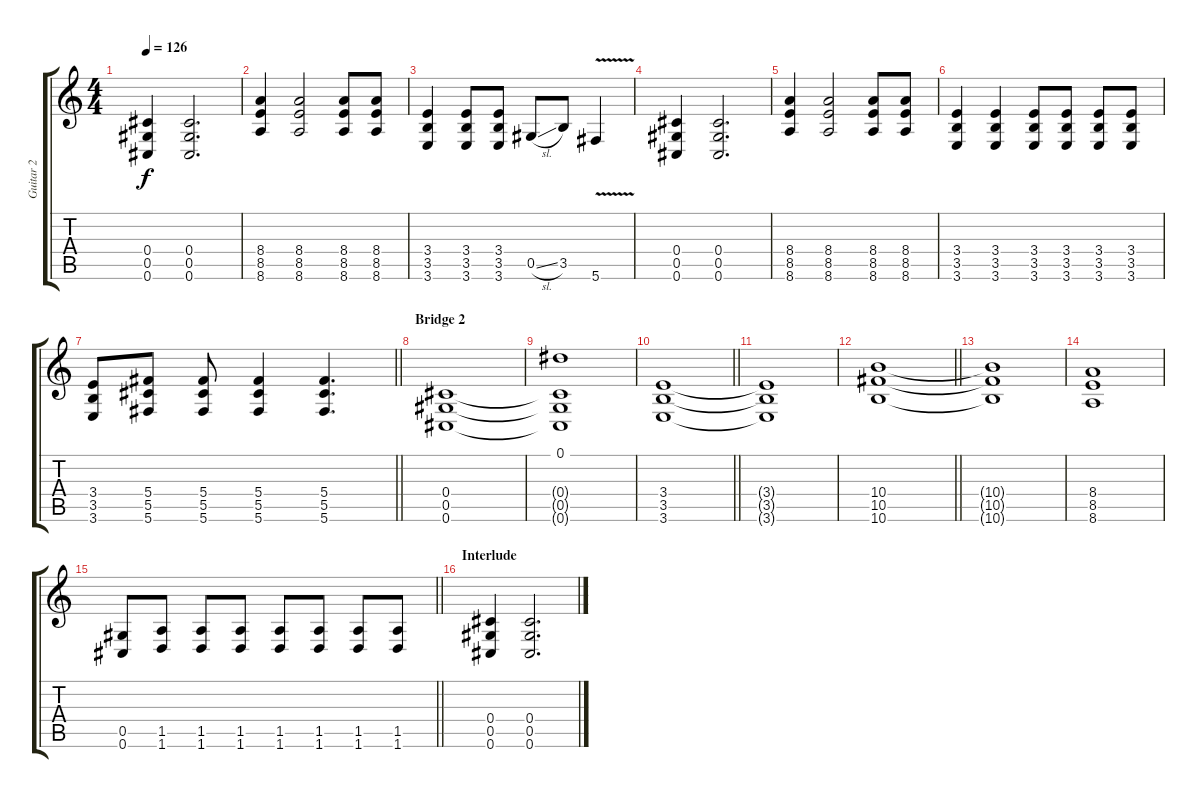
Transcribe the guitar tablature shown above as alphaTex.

\track ("Guitar 2" "Guitar 2") {instrument distortionguitar}
\staff {score tabs}
\tuning (Eb4 Bb3 Gb3 Db3 Ab2 Db2) {hide}
\ts (4 4)
\tempo 126
\clef g2
\ks c
(0.4 0.5 0.6).4{dy f} (0.4 0.5 0.6).2{d} |
(8.4 8.5 8.6).4 (8.4 8.5 8.6).2 (8.4 8.5 8.6).8 (8.4 8.5 8.6).8 |
(3.4 3.5 3.6).4 (3.4 3.5 3.6).8 (3.4 3.5 3.6).8 0.5{sl}.8 3.5.8 5.6{v}.4 |
(0.4 0.5 0.6).4 (0.4 0.5 0.6).2{d} |
(8.4 8.5 8.6).4 (8.4 8.5 8.6).2 (8.4 8.5 8.6).8 (8.4 8.5 8.6).8 |
(3.4 3.5 3.6).4 (3.4 3.5 3.6).4 (3.4 3.5 3.6).8 (3.4 3.5 3.6).8 (3.4 3.5 3.6).8 (3.4 3.5 3.6).8 |
\barLineRight lightlight
(3.4 3.5 3.6).8 (5.4 5.5 5.6).8 (5.4 5.5 5.6).8 (5.4 5.5 5.6).4 (5.4 5.5 5.6).4{d} |
\section ("" "Bridge 2")
(0.4 0.5 0.6).1 |
(0.1 0.4{t} 0.5{t} 0.6{t}).1 |
\barLineRight lightlight
(3.4 3.5 3.6).1 |
(3.4{t} 3.5{t} 3.6{t}).1 |
\barLineRight lightlight
(10.4 10.5 10.6).1 |
(10.4{t} 10.5{t} 10.6{t}).1 |
(8.4 8.5 8.6).1 |
\barLineRight lightlight
(0.5 0.6).8 (1.5 1.6).8 (1.5 1.6).8 (1.5 1.6).8 (1.5 1.6).8 (1.5 1.6).8 (1.5 1.6).8 (1.5 1.6).8 |
\section ("" "Interlude")
(0.4 0.5 0.6).4 (0.4 0.5 0.6).2{d}
